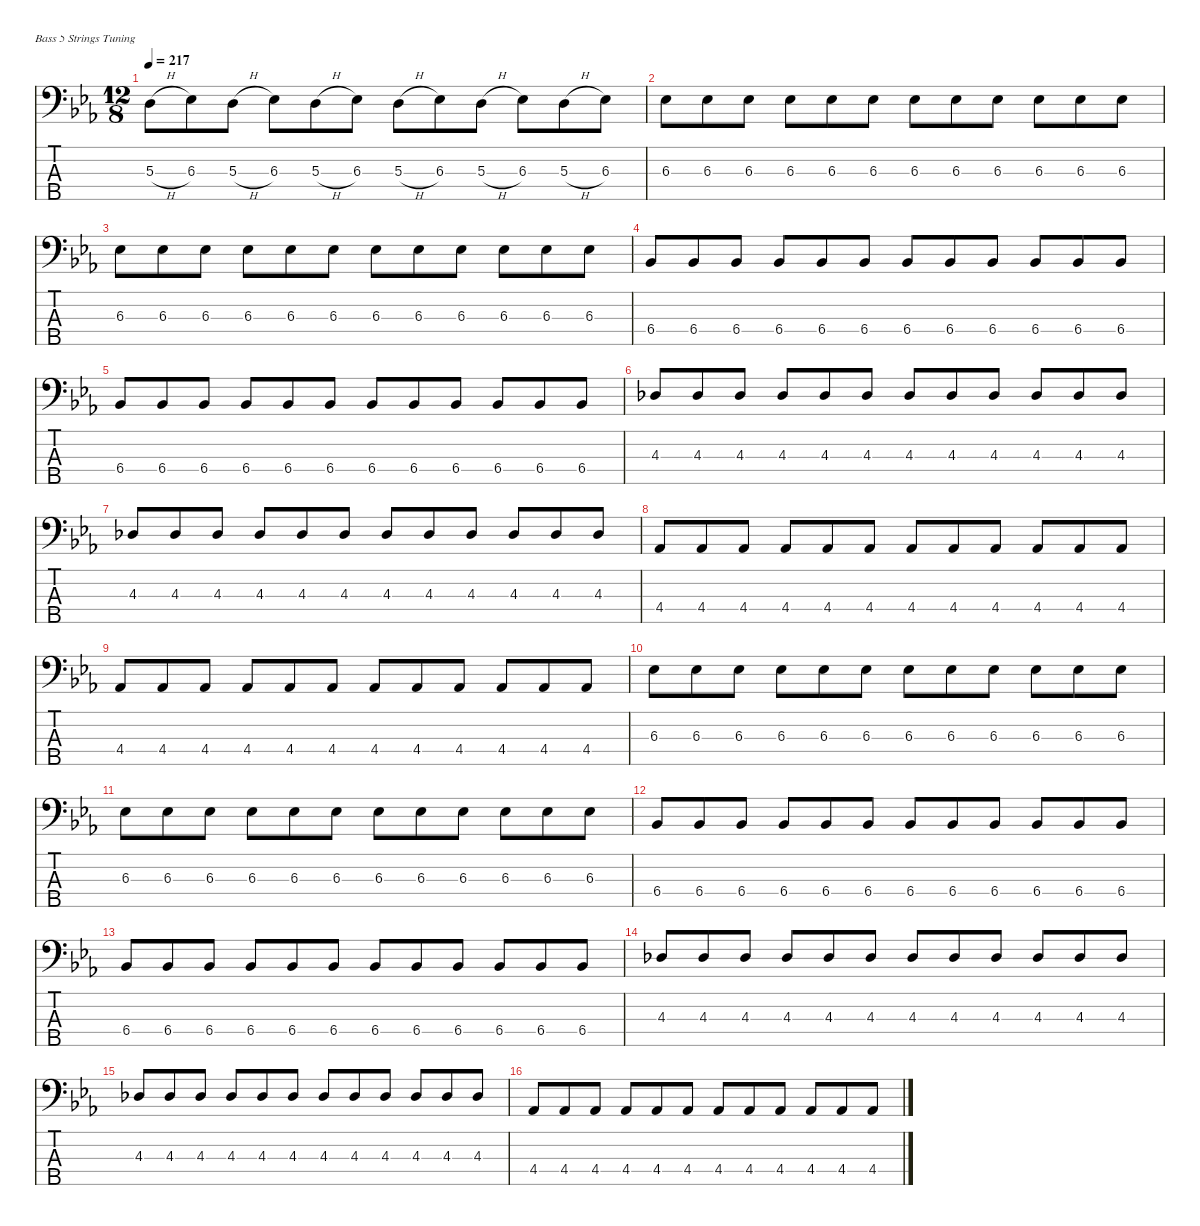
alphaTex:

\defaultSystemsLayout 4
\hideDynamics
\bracketExtendMode nobrackets
\singleTrackTrackNamePolicy hidden
\multiTrackTrackNamePolicy hidden
\firstSystemTrackNameMode fullname
\firstSystemTrackNameOrientation horizontal
\otherSystemsTrackNameOrientation horizontal
\track ("Bass" "el.bs.") {instrument electricbasspick}
\staff {score tabs}
\tuning (G2 D2 A1 E1 B0)
\ts (12 8)
\tempo 217
\clef f4
\ks eb
5.3{h acc forcenatural}.8{dy f beam Down} 6.3{acc b}.8{beam Down} 5.3{h acc forcenatural}.8{beam Down} 6.3{acc b}.8{beam Down} 5.3{h acc forcenatural}.8{beam Down} 6.3{acc b}.8{beam Down} 5.3{h acc forcenatural}.8{beam Down} 6.3{acc b}.8{beam Down} 5.3{h acc forcenatural}.8{beam Down} 6.3{acc b}.8{beam Down} 5.3{h acc forcenatural}.8{beam Down} 6.3{acc b}.8{beam Down} |
6.3{acc b}.8{beam Down} 6.3{acc b}.8{beam Down} 6.3{acc b}.8{beam Down} 6.3{acc b}.8{beam Down} 6.3{acc b}.8{beam Down} 6.3{acc b}.8{beam Down} 6.3{acc b}.8{beam Down} 6.3{acc b}.8{beam Down} 6.3{acc b}.8{beam Down} 6.3{acc b}.8{beam Down} 6.3{acc b}.8{beam Down} 6.3{acc b}.8{beam Down} |
6.3{acc b}.8{beam Down} 6.3{acc b}.8{beam Down} 6.3{acc b}.8{beam Down} 6.3{acc b}.8{beam Down} 6.3{acc b}.8{beam Down} 6.3{acc b}.8{beam Down} 6.3{acc b}.8{beam Down} 6.3{acc b}.8{beam Down} 6.3{acc b}.8{beam Down} 6.3{acc b}.8{beam Down} 6.3{acc b}.8{beam Down} 6.3{acc b}.8{beam Down} |
6.4{acc b}.8{beam Up} 6.4{acc b}.8{beam Up} 6.4{acc b}.8{beam Up} 6.4{acc b}.8{beam Up} 6.4{acc b}.8{beam Up} 6.4{acc b}.8{beam Up} 6.4{acc b}.8{beam Up} 6.4{acc b}.8{beam Up} 6.4{acc b}.8{beam Up} 6.4{acc b}.8{beam Up} 6.4{acc b}.8{beam Up} 6.4{acc b}.8{beam Up} |
6.4{acc b}.8{beam Up} 6.4{acc b}.8{beam Up} 6.4{acc b}.8{beam Up} 6.4{acc b}.8{beam Up} 6.4{acc b}.8{beam Up} 6.4{acc b}.8{beam Up} 6.4{acc b}.8{beam Up} 6.4{acc b}.8{beam Up} 6.4{acc b}.8{beam Up} 6.4{acc b}.8{beam Up} 6.4{acc b}.8{beam Up} 6.4{acc b}.8{beam Up} |
4.3{acc b}.8{beam Up} 4.3{acc b}.8{beam Up} 4.3{acc b}.8{beam Up} 4.3{acc b}.8{beam Up} 4.3{acc b}.8{beam Up} 4.3{acc b}.8{beam Up} 4.3{acc b}.8{beam Up} 4.3{acc b}.8{beam Up} 4.3{acc b}.8{beam Up} 4.3{acc b}.8{beam Up} 4.3{acc b}.8{beam Up} 4.3{acc b}.8{beam Up} |
4.3{acc b}.8{beam Up} 4.3{acc b}.8{beam Up} 4.3{acc b}.8{beam Up} 4.3{acc b}.8{beam Up} 4.3{acc b}.8{beam Up} 4.3{acc b}.8{beam Up} 4.3{acc b}.8{beam Up} 4.3{acc b}.8{beam Up} 4.3{acc b}.8{beam Up} 4.3{acc b}.8{beam Up} 4.3{acc b}.8{beam Up} 4.3{acc b}.8{beam Up} |
4.4{acc b}.8{beam Up} 4.4{acc b}.8{beam Up} 4.4{acc b}.8{beam Up} 4.4{acc b}.8{beam Up} 4.4{acc b}.8{beam Up} 4.4{acc b}.8{beam Up} 4.4{acc b}.8{beam Up} 4.4{acc b}.8{beam Up} 4.4{acc b}.8{beam Up} 4.4{acc b}.8{beam Up} 4.4{acc b}.8{beam Up} 4.4{acc b}.8{beam Up} |
4.4{acc b}.8{beam Up} 4.4{acc b}.8{beam Up} 4.4{acc b}.8{beam Up} 4.4{acc b}.8{beam Up} 4.4{acc b}.8{beam Up} 4.4{acc b}.8{beam Up} 4.4{acc b}.8{beam Up} 4.4{acc b}.8{beam Up} 4.4{acc b}.8{beam Up} 4.4{acc b}.8{beam Up} 4.4{acc b}.8{beam Up} 4.4{acc b}.8{beam Up} |
6.3{acc b}.8{beam Down} 6.3{acc b}.8{beam Down} 6.3{acc b}.8{beam Down} 6.3{acc b}.8{beam Down} 6.3{acc b}.8{beam Down} 6.3{acc b}.8{beam Down} 6.3{acc b}.8{beam Down} 6.3{acc b}.8{beam Down} 6.3{acc b}.8{beam Down} 6.3{acc b}.8{beam Down} 6.3{acc b}.8{beam Down} 6.3{acc b}.8{beam Down} |
6.3{acc b}.8{beam Down} 6.3{acc b}.8{beam Down} 6.3{acc b}.8{beam Down} 6.3{acc b}.8{beam Down} 6.3{acc b}.8{beam Down} 6.3{acc b}.8{beam Down} 6.3{acc b}.8{beam Down} 6.3{acc b}.8{beam Down} 6.3{acc b}.8{beam Down} 6.3{acc b}.8{beam Down} 6.3{acc b}.8{beam Down} 6.3{acc b}.8{beam Down} |
6.4{acc b}.8{beam Up} 6.4{acc b}.8{beam Up} 6.4{acc b}.8{beam Up} 6.4{acc b}.8{beam Up} 6.4{acc b}.8{beam Up} 6.4{acc b}.8{beam Up} 6.4{acc b}.8{beam Up} 6.4{acc b}.8{beam Up} 6.4{acc b}.8{beam Up} 6.4{acc b}.8{beam Up} 6.4{acc b}.8{beam Up} 6.4{acc b}.8{beam Up} |
6.4{acc b}.8{beam Up} 6.4{acc b}.8{beam Up} 6.4{acc b}.8{beam Up} 6.4{acc b}.8{beam Up} 6.4{acc b}.8{beam Up} 6.4{acc b}.8{beam Up} 6.4{acc b}.8{beam Up} 6.4{acc b}.8{beam Up} 6.4{acc b}.8{beam Up} 6.4{acc b}.8{beam Up} 6.4{acc b}.8{beam Up} 6.4{acc b}.8{beam Up} |
4.3{acc b}.8{beam Up} 4.3{acc b}.8{beam Up} 4.3{acc b}.8{beam Up} 4.3{acc b}.8{beam Up} 4.3{acc b}.8{beam Up} 4.3{acc b}.8{beam Up} 4.3{acc b}.8{beam Up} 4.3{acc b}.8{beam Up} 4.3{acc b}.8{beam Up} 4.3{acc b}.8{beam Up} 4.3{acc b}.8{beam Up} 4.3{acc b}.8{beam Up} |
4.3{acc b}.8{beam Up} 4.3{acc b}.8{beam Up} 4.3{acc b}.8{beam Up} 4.3{acc b}.8{beam Up} 4.3{acc b}.8{beam Up} 4.3{acc b}.8{beam Up} 4.3{acc b}.8{beam Up} 4.3{acc b}.8{beam Up} 4.3{acc b}.8{beam Up} 4.3{acc b}.8{beam Up} 4.3{acc b}.8{beam Up} 4.3{acc b}.8{beam Up} |
4.4{acc b}.8{beam Up} 4.4{acc b}.8{beam Up} 4.4{acc b}.8{beam Up} 4.4{acc b}.8{beam Up} 4.4{acc b}.8{beam Up} 4.4{acc b}.8{beam Up} 4.4{acc b}.8{beam Up} 4.4{acc b}.8{beam Up} 4.4{acc b}.8{beam Up} 4.4{acc b}.8{beam Up} 4.4{acc b}.8{beam Up} 4.4{acc b}.8{beam Up}
